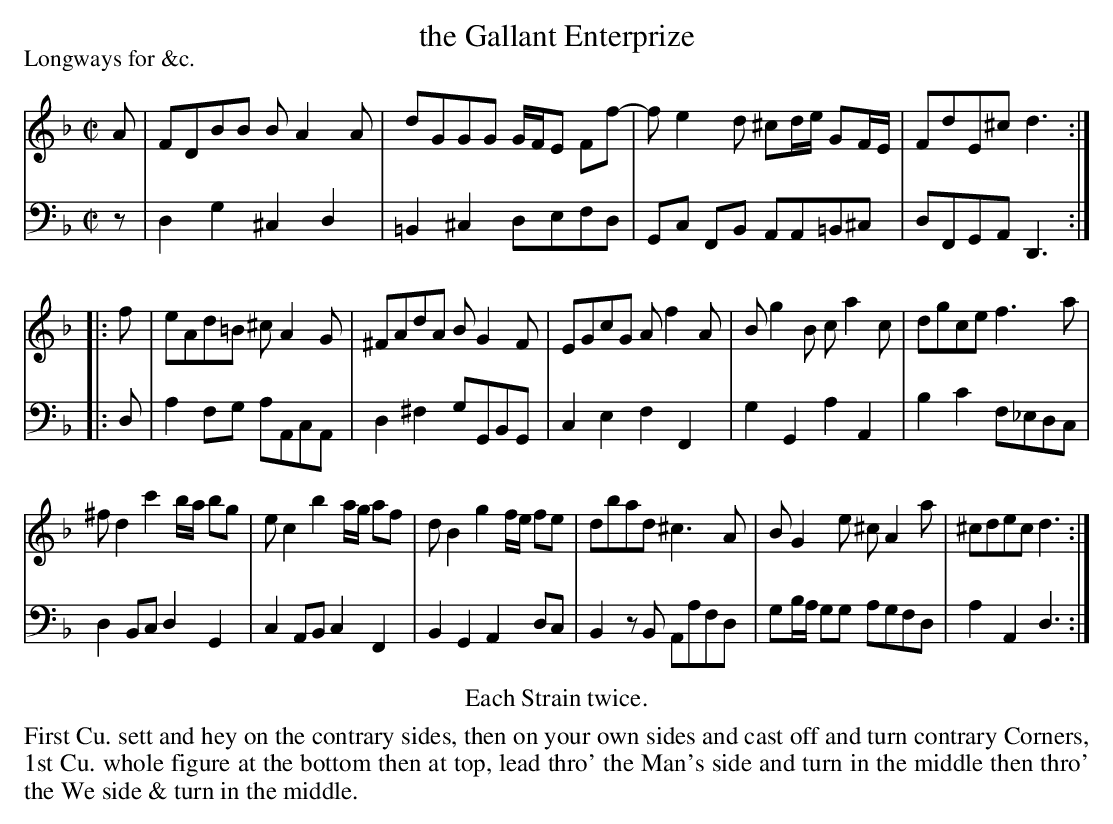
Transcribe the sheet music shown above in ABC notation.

X:1-48
T: the Gallant Enterprize
P: Longways for &c.
M: C|
L: 1/8
K: Dm
V: 1
A |\
FDBB BA2A | dGGG G/F/E Ff- | fe2d ^cd/e/ GF/E/ | FdE^c d3 :|
|: f |\
eAd=B ^cA2G | ^FAdA BG2F | EGcG Af2A | Bg2B ca2c | dgce f3a |
^fd2c'2 b/a/ bg | ec2b2 a/g/ af | dB2g2 f/e/ fe | dbad ^c3A | BG2e ^cA2a | ^cdec d3 :|
V: 2 clef=bass middle=d
z |\
d2g2 ^c2d2 | =B2^c2 defd | Gc FB AA=B^c | dFGA D3 :: d |\
a2fg aAcA | d2^f2 gGBG | c2e2
f2F2 |\
g2G2 a2A2 | b2c'2 f_edc | d2Bc d2G2 | c2AB c2F2 |\
B2G2 A2dc | B2zB Aafd | gb/a/ gg agfd | a2A2 d3 :|
%%center Each Strain twice.
%%begintext align
First Cu. sett and hey on the contrary sides, then on your own sides and cast
off and turn contrary Corners, 1st Cu. whole figure at the bottom then at top, lead
thro' the Man's side and turn in the middle then thro' the We side & turn in the middle.
